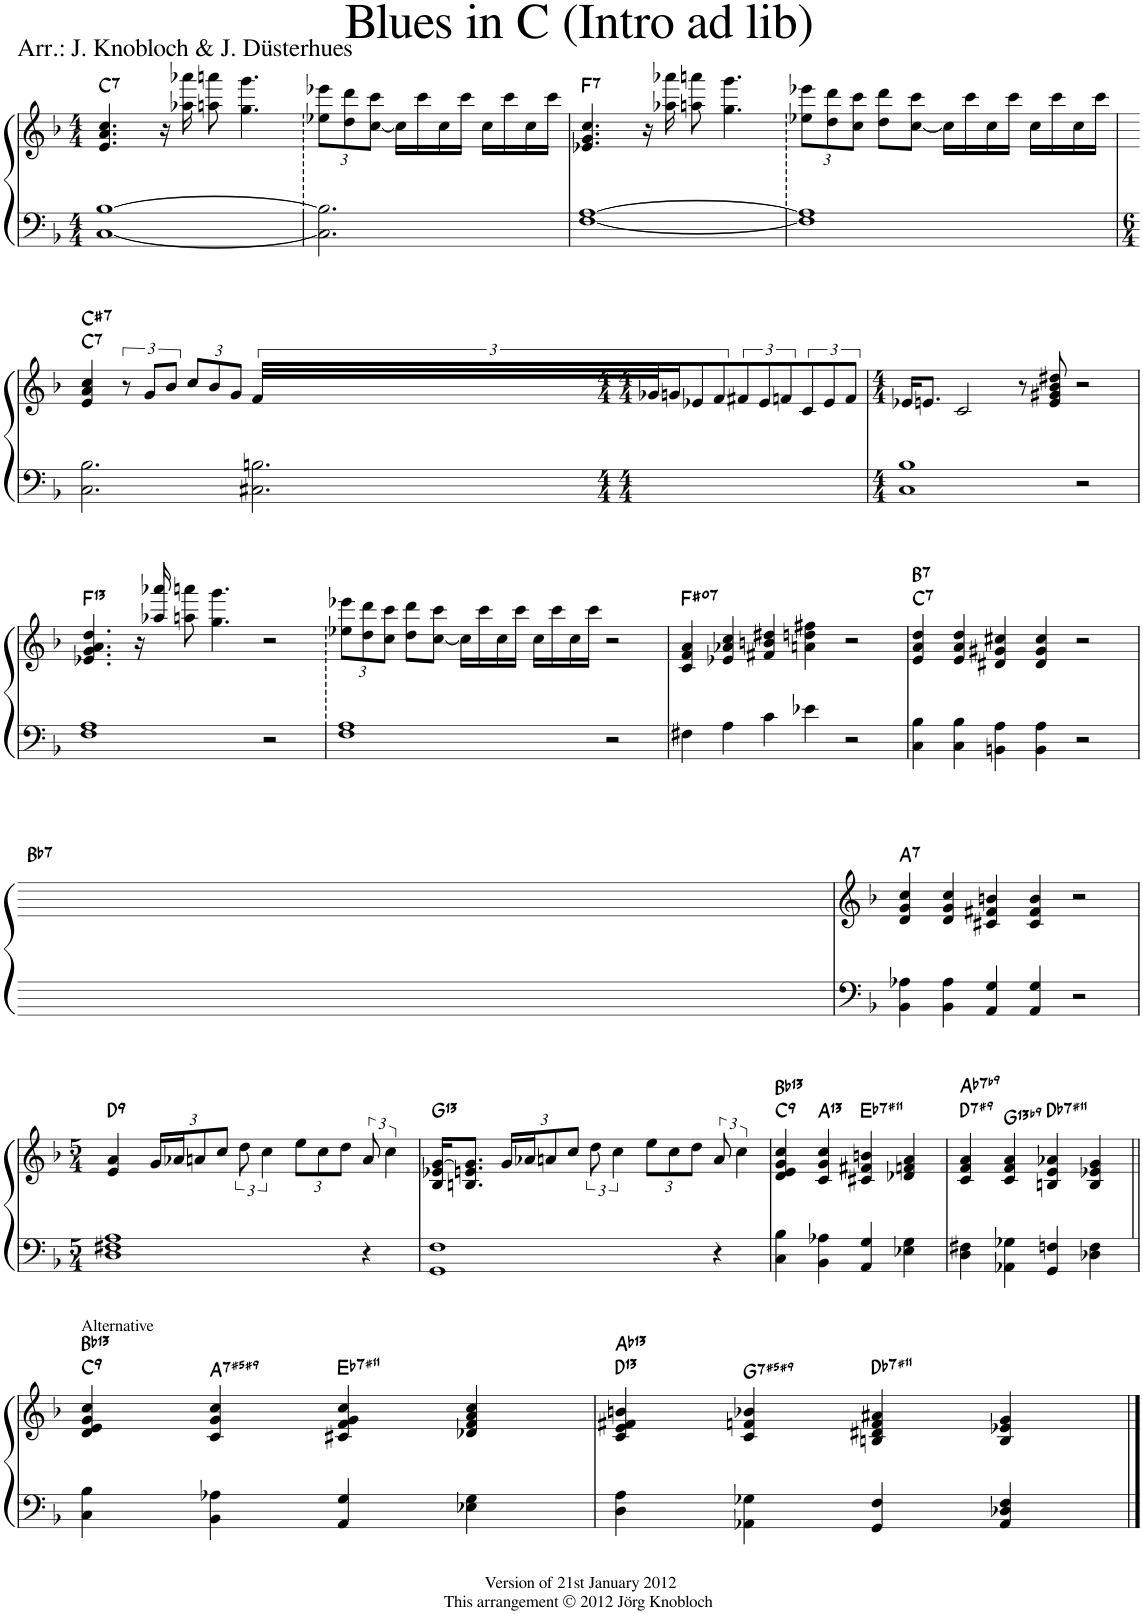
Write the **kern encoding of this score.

**kern	**kern	**harte
*part1	*part1	*part1
*staff2	*staff1	*
*I"Piano	*	*
*I'Pno	*	*
*clefF4	*clefG2	*
*k[b-]	*k[b-]	*
*M4/4	*M4/4	*
=1	=1	=1
!	!	!LO:H:kt=7
[1C [1B-	4.e/ 4.a/ 4.cc/	C:7
.	16r	.
.	16aa-X\ 16aaa-X\	.
.	8aan\ 8aaan\	.
.	4.gg\ 4.ggg\	.
=2	=2	=2
*M3/4	*M3/4	*
*	*Xbrackettup	*
2.C\] 2.B-\]	12ee-X\ 12eee-X\L	.
.	12dd\ 12ddd\	.
.	[12cc\ 12ccc\J	.
.	16cc\LL]	.
.	16ccc\	.
.	16cc\	.
.	16ccc\JJ	.
.	16cc\LL	.
.	16ccc\	.
.	16cc\	.
.	16ccc\JJ	.
=3	=3	=3
*M4/4	*M4/4	*
!	!	!LO:H:kt=7
[1F [1A	4.e-X/ 4.g/ 4.cc/	F:7
.	16r	.
.	16aa-X\ 16aaa-X\	.
.	8aan\ 8aaan\	.
.	4.gg\ 4.ggg\	.
=4	=4	=4
1F] 1A]	12ee-X\ 12eee-X\L	.
.	12dd\ 12ddd\	.
.	12cc\ 12ccc\J	.
.	8dd\ 8ddd\L	.
.	[8cc\ 8ccc\J	.
.	16cc\LL]	.
.	16ccc\	.
.	16cc\	.
.	16ccc\JJ	.
.	16cc\LL	.
.	16ccc\	.
.	16cc\	.
.	16ccc\JJ	.
!!LO:LB:g=z
=5	=5	=5
*M6/4	*	*
!	!	!LO:H:n=1:kt=7
!	!	!LO:H:n=2:kt=7
2.C\ 2.B-\	4e/ 4a/ 4cc/	C:7 C#:7
*	*brackettup	*
.	12r	.
.	12g/L	.
.	12b-/J	.
*	*Xbrackettup	*
.	12cc/L	.
.	12b-/	.
.	12g/J	.
*	*brackettup	*
2.C#X\ 2.Bn\	48f/LLL	.
.	48g-X/J	.
.	24gn/J	.
.	12e-X/	.
.	12f/	.
.	12f#X/	.
.	12e-/	.
.	12fn/	.
.	12c/	.
.	12e-/	.
.	12f/J	.
=6	=6	=6
*M4/4	*M4/4	*
1C 1B-	16e-X/KL	.
.	8.en/J	.
.	2c/	.
.	8r	.
.	8e/ 8g#X/ 8b-/ 8dd#X/	.
2r	2r	.
!!LO:LB:g=z
=7	=7	=7
!	!	!LO:H:kt=13
1F 1A	4.e-X/ 4.g/ 4.a/ 4.dd/	F:9(11,13)
.	16r	.
.	16aa-X/ 16aaa-X/	.
.	8aan\ 8aaan\	.
.	4.gg\ 4.ggg\	.
2r	2r	.
=8	=8	=8
*	*Xbrackettup	*
1F 1A	12ee-X\ 12eee-X\L	.
.	12dd\ 12ddd\	.
.	12cc\ 12ccc\J	.
.	8dd\ 8ddd\L	.
.	[8cc\ 8ccc\J	.
.	16cc\LL]	.
.	16ccc\	.
.	16cc\	.
.	16ccc\JJ	.
.	16cc\LL	.
.	16ccc\	.
.	16cc\	.
.	16ccc\JJ	.
2r	2r	.
=9	=9	=9
!	!	!LO:H:kt=7
4F#X\	4c/ 4f/ 4a/	F#:dim7
4A\	4e-X/ 4a-X/ 4cc/	.
4c\	4f#X/ 4bn/ 4dd#X/	.
4e-X\	4an\ 4ddn\ 4ff#X\	.
2r	2r	.
=10	=10	=10
!	!	!LO:H:n=1:kt=7
!	!	!LO:H:n=2:kt=7
4C\ 4B-\	4e/ 4a/ 4dd/	C:7 B:7
4C\ 4B-\	4e/ 4a/ 4dd/	.
4BBn\ 4A\	4d#X/ 4g#X/ 4cc#X/	.
4BB\ 4A\	4d#/ 4g#/ 4cc#/	.
2r	2r	.
!!LO:LB:g=z
=11	=11	=11
!	!	!LO:H:kt=7
4BB-\ 4A-X\	4d/ 4g/ 4cc/	A:7
4BB-\ 4A-\	4d/ 4g/ 4cc/	.
4AA/ 4G/	4c#X/ 4f#X/ 4bn/	.
4AA/ 4G/	4c#/ 4f#/ 4b/	.
2r	2r	.
!!LO:LB:g=z
=12	=12	=12
*M5/4	*M5/4	*
!	!	!LO:H:kt=9
1D 1F#X 1A	4e/ 4a/	D:9
.	24g/LL	.
.	24a-X/J	.
.	12an/	.
.	12cc/J	.
*	*brackettup	*
.	12dd\	.
.	6cc\	.
*	*Xbrackettup	*
.	12ee\L	.
.	12cc\	.
.	12dd\J	.
*	*brackettup	*
4r	12a/	.
.	6cc\	.
=13	=13	=13
!	!	!LO:H:kt=13
1GG 1F	16B-/ 16e-X/ [16g/KL	G:9(11,13)
.	8.Bn/ 8.en/ 8.g/]J	.
*	*Xbrackettup	*
.	24g/LL	.
.	24a-X/J	.
.	12an/	.
.	12cc/J	.
*	*brackettup	*
.	12dd\	.
.	6cc\	.
*	*Xbrackettup	*
.	12ee\L	.
.	12cc\	.
.	12dd\J	.
*	*brackettup	*
4r	12a/	.
.	6cc\	.
=14	=14	=14
*M4/4	*	*
!	!	!LO:H:n=1:kt=9
!	!	!LO:H:n=2:kt=13
4C\ 4B-\	4d/ 4e/ 4g/ 4cc/	C:9 Bb:9(11,13)
!	!	!LO:H:kt=13
4BB-\ 4A-X\	4c/ 4g/ 4cc/	A:9(11,13)
!	!	!LO:H:kt=7
4AA/ 4G/	4c#X/ 4f#X/ 4bn/	Eb:7(#11)
4E-X\ 4G\	4d-X/ 4fn/ 4a/	.
=15	=15	=15
!	!	!LO:H:n=1:kt=7
!	!	!LO:H:n=2:kt=7
4D\ 4F#X\	4c/ 4f/ 4a/	D:7(#9) Ab:7(b9)
!	!	!LO:H:kt=13
4AA-X\ 4G-X\	4c/ 4f/ 4a/	G:(3,5,b7,b9,11,13)
!	!	!LO:H:kt=7
4GG/ 4Fn/	4Bn/ 4e/ 4a-X/	Db:7(#11)
4D-X\ 4F\	4B/ 4e-X/ 4g/	.
!!LO:LB:g=z
=16||	=16||	=16||
!	!LO:TX:a:t=Alternative	!LO:H:n=1:kt=9
!	!	!LO:H:n=2:kt=13
4C\ 4B-\	4d/ 4e/ 4g/ 4cc/	C:9 Bb:9(11,13)
!	!	!LO:H:kt=7
4BB-\ 4A-X\	4c/ 4g/ 4cc/	A:(3,#5,b7,#9)
!	!	!LO:H:kt=7
4AA/ 4G/	4c#X/ 4f/ 4g/ 4cc/	Eb:7(#11)
4E-X\ 4G\	4d-X/ 4f/ 4a/ 4cc/	.
=17	=17	=17
!	!	!LO:H:n=1:kt=13
!	!	!LO:H:n=2:kt=13
4D\ 4A\	4c/ 4e/ 4f#X/ 4bn/	D:9(11,13) Ab:9(11,13)
!	!	!LO:H:kt=7
4AA-X\ 4G-X\	4c/ 4fn/ 4b-X/	G:(3,#5,b7,#9)
!	!	!LO:H:kt=7
4GG/ 4F/	4Bn/ 4d#X/ 4f/ 4a#X/	Db:7(#11)
4AA-/ 4D-X/ 4F/	4B/ 4e-X/ 4g/	.
==	==	==
*-	*-	*-
